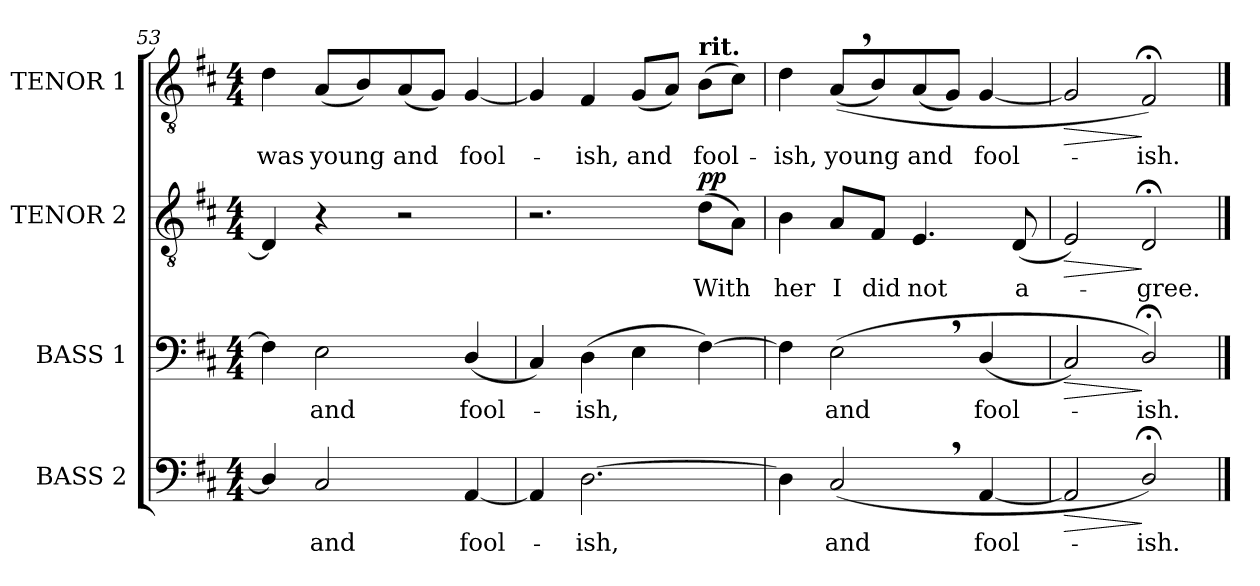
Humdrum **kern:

**kern	**text	**dynam	**kern	**text	**dynam	**kern	**text	**dynam	**kern	**text	**dynam
*part4	*part4	*part4	*part3	*part3	*part3	*part2	*part2	*part2	*part1	*part1	*part1
*staff4	*staff4	*staff4	*staff3	*staff3	*staff3	*staff2	*staff2	*staff2	*staff1	*staff1	*staff1
*I"BASS 2	*	*	*I"BASS 1	*	*	*I"TENOR 2	*	*	*I"TENOR 1	*	*
*I'B. 2	*	*	*I'B. 1	*	*	*I'T. 2	*	*	*I'T. 1	*	*
!!LO:LB:g=z
*clefF4	*	*	*clefF4	*	*	*clefGv2	*	*	*clefGv2	*	*
*	*	*	*	*	*	*ITrd7c12	*	*	*ITrd7c12	*	*
*k[f#c#]	*	*	*k[f#c#]	*	*	*k[f#c#]	*	*	*k[f#c#]	*	*
*D:	*	*	*D:	*	*	*D:	*	*	*D:	*	*
*M4/4	*	*	*M4/4	*	*	*M4/4	*	*	*M4/4	*	*
=53	=53	=53	=53	=53	=53	=53	=53	=53	=53	=53	=53
!	!	!	!	!	!	!	!	!	!	!LO:LY:b:color=#000000	!
4Di/]	.	.	4F#i\]	.	.	4DDi/]	.	.	4Di\	was	.
!	!LO:LY:b:color=#000000	!	!	!	!	!	!	!	!	!	!
!	!	!	!	!LO:LY:b:color=#000000	!	!	!	!	!	!	!
!	!	!	!	!	!	!	!	!	!	!LO:LY:b:color=#000000	!
2C#i/	and	.	2Ei\	and	.	4r	.	.	(8AAi/L	young	.
.	.	.	.	.	.	.	.	.	8BBi/)	.	.
!	!	!	!	!	!	!	!	!	!	!LO:LY:b:color=#000000	!
.	.	.	.	.	.	2r	.	.	(8AAi/	and	.
.	.	.	.	.	.	.	.	.	8GGi/J)	.	.
!	!LO:LY:b:color=#000000	!	!	!	!	!	!	!	!	!	!
!	!	!	!	!LO:LY:b:color=#000000	!	!	!	!	!	!	!
!	!	!	!	!	!	!	!	!	!	!LO:LY:b:color=#000000	!
[4AAi/	fool-	.	(4Di/	fool-	.	.	.	.	[4GGi/	fool-	.
=54	=54	=54	=54	=54	=54	=54	=54	=54	=54	=54	=54
4AAi/]	.	.	4C#i/)	.	.	2.r	.	.	4GGi/]	.	.
!	!LO:LY:b:color=#000000	!	!	!	!	!	!	!	!	!	!
!	!	!	!	!LO:LY:b:color=#000000	!	!	!	!	!	!	!
!	!	!	!	!	!	!	!	!	!	!LO:LY:b:color=#000000	!
[2.Di\	-ish,	.	(4Di\	-ish,	.	.	.	.	4FF#i/	-ish,	.
!	!	!	!	!	!	!	!	!	!	!LO:LY:b:color=#000000	!
.	.	.	4Ei\	.	.	.	.	.	(8GGi/L	and	.
.	.	.	.	.	.	.	.	.	8AAi/J)	.	.
!	!	!	!	!	!	!	!LO:LY:b:color=#000000	!	!	!	!
!	!	!	!	!	!	!	!	!	!LO:TX:a:B:t=rit.	!	!
!	!	!	!	!	!	!	!	!	!	!LO:LY:b:color=#000000	!
.	.	.	[4F#i\)	.	.	(8Di\L	With	pp	(8BBi\L	fool-	.
.	.	.	.	.	.	8AAi\J)	.	.	8C#i\J)	.	.
=55	=55	=55	=55	=55	=55	=55	=55	=55	=55	=55	=55
!	!	!	!	!	!	!	!LO:LY:b:color=#000000	!	!	!	!
!	!	!	!	!	!	!	!	!	!	!LO:LY:b:color=#000000	!
4Di\]	.	.	4F#i\]	.	.	4BBi\	her	.	4Di\	-ish,	.
!	!LO:LY:b:color=#000000	!	!	!	!	!	!	!	!	!	!
!	!	!	!	!LO:LY:b:color=#000000	!	!	!	!	!	!	!
!	!	!	!	!	!	!	!LO:LY:b:color=#000000	!	!	!	!
!	!	!	!	!	!	!	!	!	!	!LO:LY:b:color=#000000	!
(2C#,i/	and	.	(2E,i\	and	.	8AAi/L	I	.	((8AA,i/L	young	.
!	!	!	!	!	!	!	!LO:LY:b:color=#000000	!	!	!	!
.	.	.	.	.	.	8FF#i/J	did	.	8BBi/)	.	.
!	!	!	!	!	!	!	!LO:LY:b:color=#000000	!	!	!	!
!	!	!	!	!	!	!	!	!	!	!LO:LY:b:color=#000000	!
.	.	.	.	.	.	4.EEi/	not	.	(8AAi/	and	.
.	.	.	.	.	.	.	.	.	8GGi/J)	.	.
!	!LO:LY:b:color=#000000	!	!	!	!	!	!	!	!	!	!
!	!	!	!	!LO:LY:b:color=#000000	!	!	!	!	!	!	!
!	!	!	!	!	!	!	!	!	!	!LO:LY:b:color=#000000	!
[4AAi/	fool-	.	(4Di/	fool-	.	.	.	.	[4GGi/	fool-	.
!	!	!	!	!	!	!	!LO:LY:b:color=#000000	!	!	!	!
.	.	.	.	.	.	(8DDi/	a-	.	.	.	.
=56	=56	=56	=56	=56	=56	=56	=56	=56	=56	=56	=56
!	!	!LO:HP:b	!	!	!LO:HP:b	!	!	!LO:HP:b	!	!	!LO:HP:b
2AAi/]	.	>	2C#i/)	.	>	2EEi/)	.	>	2GGi/]	.	>
!	!LO:LY:b:color=#000000	!	!	!	!	!	!	!	!	!	!
!	!	!	!	!LO:LY:b:color=#000000	!	!	!	!	!	!	!
!	!	!	!	!	!	!	!LO:LY:b:color=#000000	!	!	!	!
!	!	!	!	!	!	!	!	!	!	!LO:LY:b:color=#000000	!
2D;i/)	-ish.	]	2D;i/)	-ish.	]	2DD;i/	-gree.	]	2FF#;i/)	-ish.	]
==	==	==	==	==	==	==	==	==	==	==	==
*-	*-	*-	*-	*-	*-	*-	*-	*-	*-	*-	*-
